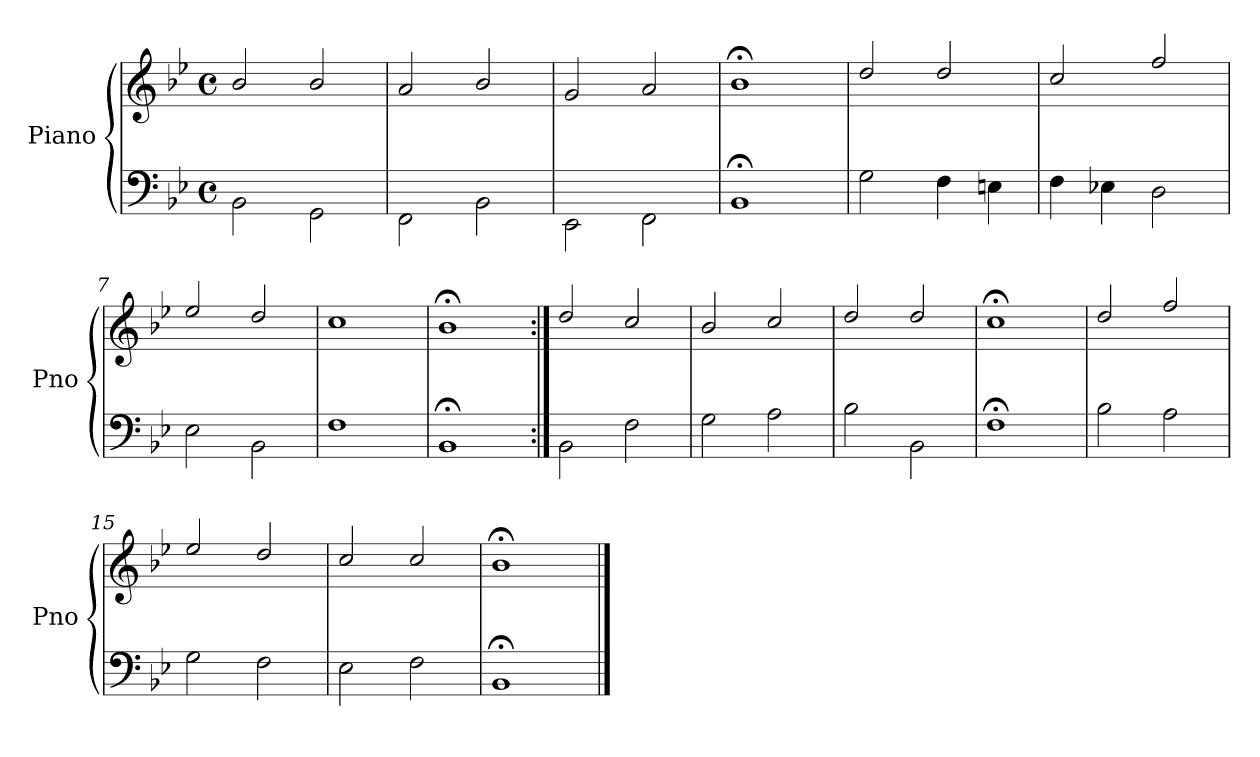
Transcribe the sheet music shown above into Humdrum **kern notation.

**kern	**kern
*part1	*part1
*staff2	*staff1
*I"Piano	*
*I'Pno	*
*clefF4	*clefG2
*k[b-e-]	*k[b-e-]
*B-:	*B-:
*M4/4	*M4/4
*met(c)	*met(c)
=1	=1
2BB-\	2b-/
2GG\	2b-/
=2	=2
2FF\	2a/
2BB-\	2b-/
=3	=3
2EE-\	2g/
2FF\	2a/
=4	=4
1BB-;\	1b-;</
!!LO:LB:g=z
=5	=5
2G\	2dd/
4F\	2dd/
4En\	.
=6	=6
4F\	2cc/
4E-X\	.
2D\	2ff/
=7	=7
2E-\	2ee-/
2BB-\	2dd/
=8	=8
1F\	1cc/
=9	=9
1BB-;\	1b-;</
!!LO:PB:g=z
=10:|!	=10:|!
2BB-\	2dd/
2F\	2cc/
=11	=11
2G\	2b-/
2A\	2cc/
=12	=12
2B-\	2dd/
2BB-\	2dd/
=13	=13
1F;\	1cc;</
=14	=14
2B-\	2dd/
2A\	2ff/
=15	=15
2G\	2ee-/
2F\	2dd/
=16	=16
2E-\	2cc/
2F\	2cc/
=17	=17
1BB-;\	1b-;</
==	==
*-	*-
